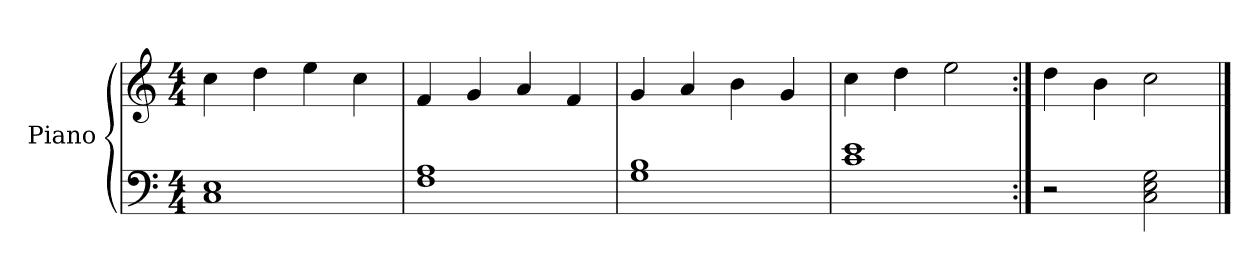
**kern	**kern
*part1	*part1
*staff2	*staff1
*I"Piano	*
*I'Pno.	*
*clefF4	*clefG2
*k[]	*k[]
*C:	*C:
*M4/4	*M4/4
=1	=1
1C 1E	4cc\
.	4dd\
.	4ee\
.	4cc\
=2	=2
1F 1A	4f/
.	4g/
.	4a/
.	4f/
=3	=3
1G 1B	4g/
.	4a/
.	4b\
.	4g/
=4	=4
1c 1e	4cc\
.	4dd\
.	2ee\
=5:|!	=5:|!
2r	4dd\
.	4b\
2C\ 2E\ 2G\	2cc\
==	==
*-	*-
